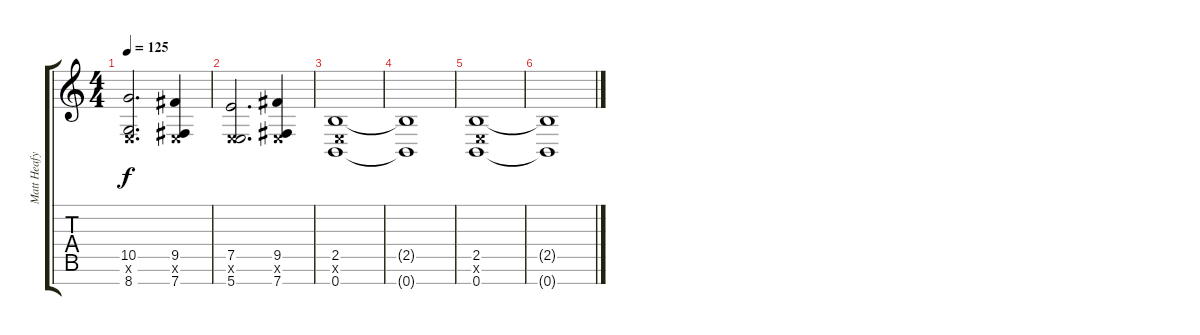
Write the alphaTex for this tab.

\track ("Matt Heafy" "Matt Heafy") {instrument distortionguitar}
\staff {score tabs}
\tuning (E4 B3 G3 D3 A2 E2 B1) {hide}
\ts (4 4)
\tempo 125
\clef g2
\ks c
(10.5 0.6{x} 8.7).2{d dy f} (9.5 0.6{x} 7.7).4 |
(7.5 0.6{x} 5.7).2{d} (9.5 0.6{x} 7.7).4 |
(2.5 0.6{x} 0.7).1 |
(2.5{t} 0.7{t}).1 |
(2.5 0.6{x} 0.7).1 |
(2.5{t} 0.7{t}).1
